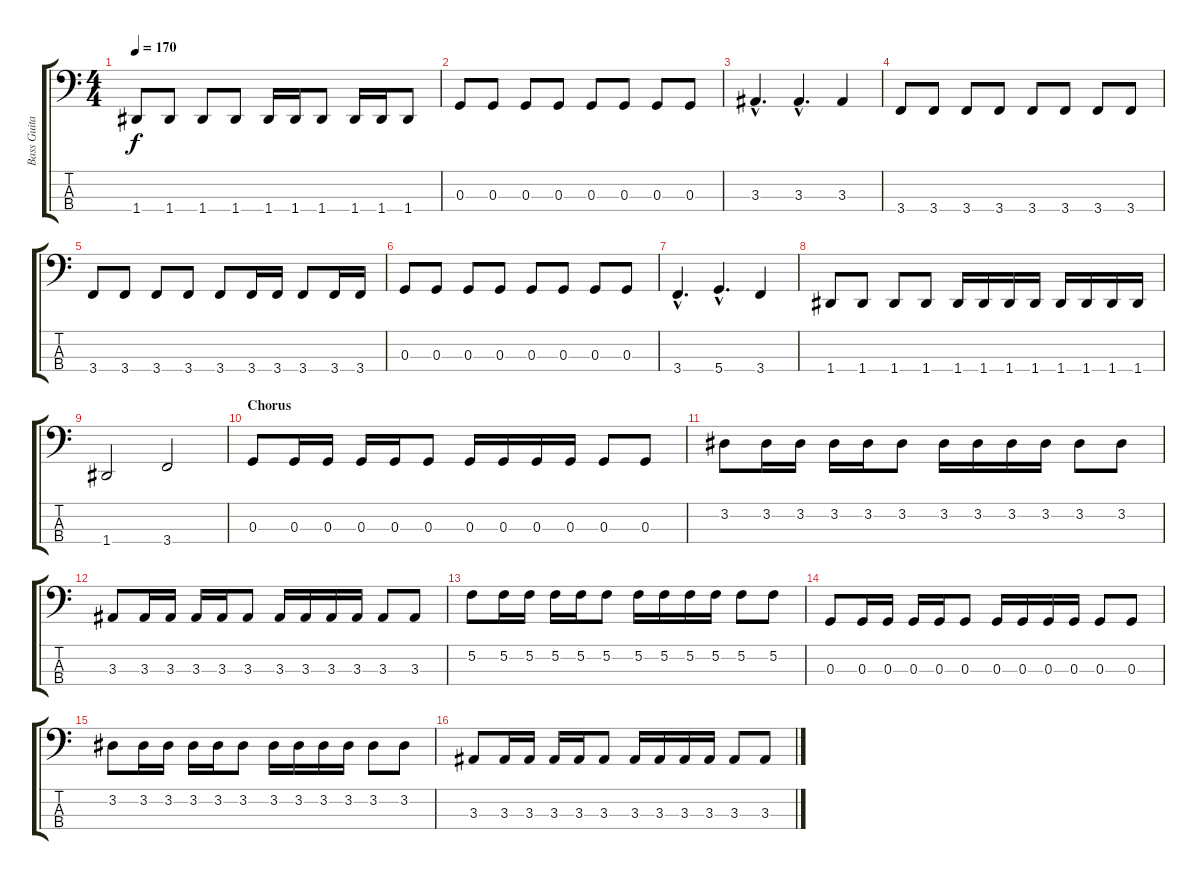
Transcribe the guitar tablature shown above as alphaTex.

\track ("Bass Guitar" "Bass Guita") {instrument electricbasspick}
\staff {score tabs}
\tuning (F2 C2 G1 D1) {hide}
\ts (4 4)
\tempo 170
\clef f4
\ks c
1.4.8{dy f} 1.4.8 1.4.8 1.4.8 1.4.16 1.4.16 1.4.8 1.4.16 1.4.16 1.4.8 |
0.3.8 0.3.8 0.3.8 0.3.8 0.3.8 0.3.8 0.3.8 0.3.8 |
3.3{hac}.4{d} 3.3{hac}.4{d} 3.3.4 |
3.4.8 3.4.8 3.4.8 3.4.8 3.4.8 3.4.8 3.4.8 3.4.8 |
3.4.8 3.4.8 3.4.8 3.4.8 3.4.8 3.4.16 3.4.16 3.4.8 3.4.16 3.4.16 |
0.3.8 0.3.8 0.3.8 0.3.8 0.3.8 0.3.8 0.3.8 0.3.8 |
3.4{hac}.4{d} 5.4{hac}.4{d} 3.4.4 |
1.4.8 1.4.8 1.4.8 1.4.8 1.4.16 1.4.16 1.4.16 1.4.16 1.4.16 1.4.16 1.4.16 1.4.16 |
1.4.2 3.4.2 |
\section ("" "Chorus")
0.3.8 0.3.16 0.3.16 0.3.16 0.3.16 0.3.8 0.3.16 0.3.16 0.3.16 0.3.16 0.3.8 0.3.8 |
3.2.8 3.2.16 3.2.16 3.2.16 3.2.16 3.2.8 3.2.16 3.2.16 3.2.16 3.2.16 3.2.8 3.2.8 |
3.3.8 3.3.16 3.3.16 3.3.16 3.3.16 3.3.8 3.3.16 3.3.16 3.3.16 3.3.16 3.3.8 3.3.8 |
5.2.8 5.2.16 5.2.16 5.2.16 5.2.16 5.2.8 5.2.16 5.2.16 5.2.16 5.2.16 5.2.8 5.2.8 |
0.3.8 0.3.16 0.3.16 0.3.16 0.3.16 0.3.8 0.3.16 0.3.16 0.3.16 0.3.16 0.3.8 0.3.8 |
3.2.8 3.2.16 3.2.16 3.2.16 3.2.16 3.2.8 3.2.16 3.2.16 3.2.16 3.2.16 3.2.8 3.2.8 |
3.3.8 3.3.16 3.3.16 3.3.16 3.3.16 3.3.8 3.3.16 3.3.16 3.3.16 3.3.16 3.3.8 3.3.8
